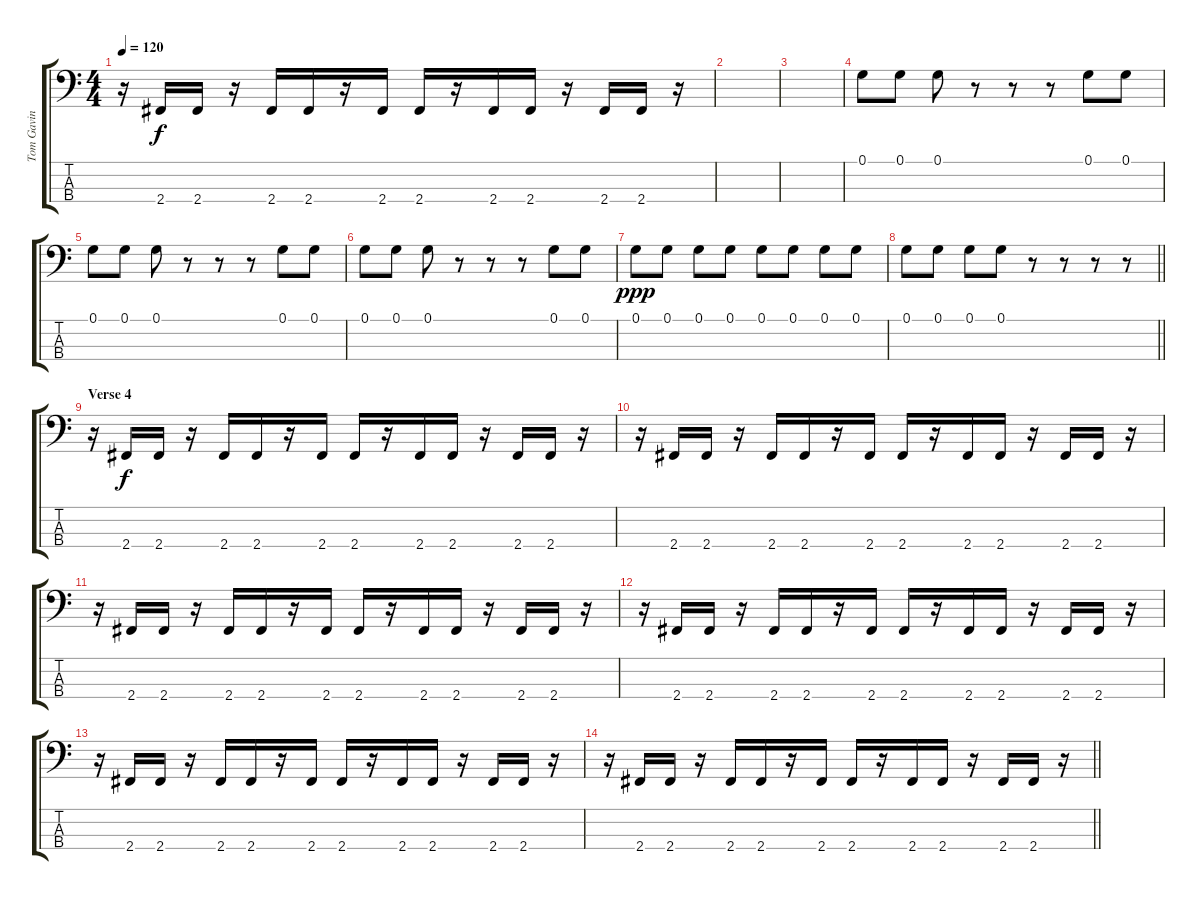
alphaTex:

\track ("Tom Gavin" "Tom Gavin") {instrument electricbassfinger}
\staff {score tabs}
\tuning (G2 D2 A1 E1) {hide}
\ts (4 4)
\tempo 120
\clef f4
\ks c
r.16{dy f} 2.4.16 2.4.16 r.16 2.4.16 2.4.16 r.16 2.4.16 2.4.16 r.16 2.4.16 2.4.16 r.16 2.4.16 2.4.16 r.16 |
|
|
0.1.8 0.1.8 0.1.8 r.8 r.8 r.8 0.1.8 0.1.8 |
0.1.8 0.1.8 0.1.8 r.8 r.8 r.8 0.1.8 0.1.8 |
0.1.8 0.1.8 0.1.8 r.8 r.8 r.8 0.1.8 0.1.8 |
0.1.8{dy ppp} 0.1.8 0.1.8 0.1.8 0.1.8 0.1.8 0.1.8 0.1.8 |
\barLineRight lightlight
0.1.8 0.1.8 0.1.8 0.1.8 r.8 r.8 r.8 r.8 |
\section ("" "Verse 4")
r.16 2.4.16{dy f} 2.4.16 r.16 2.4.16 2.4.16 r.16 2.4.16 2.4.16 r.16 2.4.16 2.4.16 r.16 2.4.16 2.4.16 r.16 |
r.16 2.4.16 2.4.16 r.16 2.4.16 2.4.16 r.16 2.4.16 2.4.16 r.16 2.4.16 2.4.16 r.16 2.4.16 2.4.16 r.16 |
r.16 2.4.16 2.4.16 r.16 2.4.16 2.4.16 r.16 2.4.16 2.4.16 r.16 2.4.16 2.4.16 r.16 2.4.16 2.4.16 r.16 |
r.16 2.4.16 2.4.16 r.16 2.4.16 2.4.16 r.16 2.4.16 2.4.16 r.16 2.4.16 2.4.16 r.16 2.4.16 2.4.16 r.16 |
r.16 2.4.16 2.4.16 r.16 2.4.16 2.4.16 r.16 2.4.16 2.4.16 r.16 2.4.16 2.4.16 r.16 2.4.16 2.4.16 r.16 |
\barLineRight lightlight
r.16 2.4.16 2.4.16 r.16 2.4.16 2.4.16 r.16 2.4.16 2.4.16 r.16 2.4.16 2.4.16 r.16 2.4.16 2.4.16 r.16
